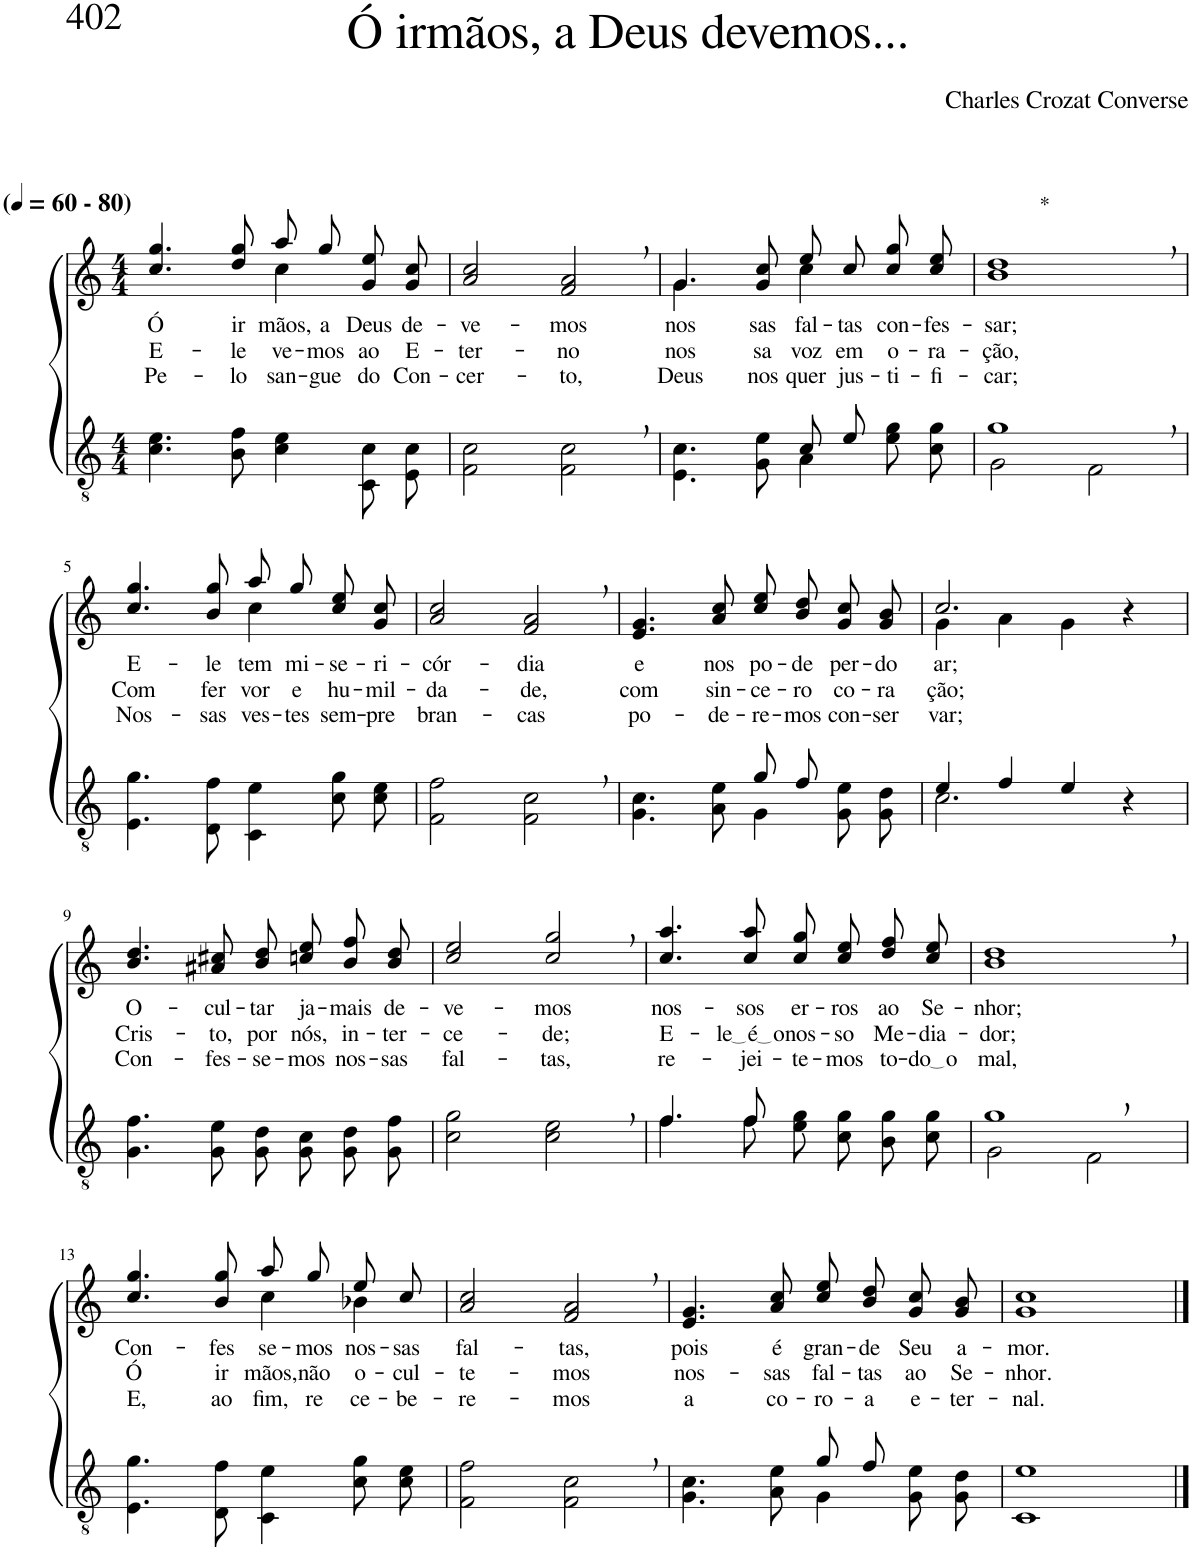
**kern	**kern	**text	**text	**text
*part2	*part1	*part1	*part1	*part1
*staff2	*staff1	*staff1	*staff1	*staff1
*I"Parte III e IV	*I"Parte I e II	*	*	*
*clefGv2	*clefG2	*	*	*
*Trd4c7	*Trd4c7	*	*	*
*k[]	*k[]	*	*	*
*M4/4	*M4/4	*	*	*
*MM60	*MM60	*	*	*
=1	=1	=1	=1	=1
!	!LO:TX:a:B:t=(	!	!	!
!	!LO:TX:a:B:t=- 80)	!	!	!
!	!	!LO:LY:b	!LO:LY:b	!LO:LY:b
*	*^	*	*	*
4.c\ 4.e\	4.cc/ 4.gg/	2ryy	Ó	E-	Pe-
!	!	!	!LO:LY:b	!LO:LY:b	!LO:LY:b
8B\ 8f\	8dd/ 8gg/	.	ir-	-le-	-lo
!	!	!	!LO:LY:b	!LO:LY:b	!LO:LY:b
4c\ 4e\	8aa/L	4cc\	-mãos,	-ve-	san-
!	!	!	!LO:LY:b	!LO:LY:b	!LO:LY:b
.	8gg/J	.	a	-mos	-gue
!	!	!	!LO:LY:b	!LO:LY:b	!LO:LY:b
8C/ 8c/L	8g/ 8ee/L	4ryy	Deus	ao	do
!	!	!	!LO:LY:b	!LO:LY:b	!LO:LY:b
8E/ 8c/J	8g/ 8cc/J	.	de-	E-	Con-
*	*v	*v	*	*	*
=2	=2	=2	=2	=2
!	!	!LO:LY:b	!LO:LY:b	!LO:LY:b
2F\ 2c\	2a/ 2cc/	-ve-	-ter-	-cer-
!	!	!LO:LY:b	!LO:LY:b	!LO:LY:b
2F\, 2c\,	2f/, 2a/,	-mos	-no	-to,
=3	=3	=3	=3	=3
*^	*^	*	*	*
!	!	!	!	!LO:LY:b	!LO:LY:b	!LO:LY:b
2ryy	4.E\ 4.c\	4.g/	4.g\	nos-	nos-	Deus
!	!	!	!	!LO:LY:b	!LO:LY:b	!LO:LY:b
.	8G\ 8e\	8g/ 8cc/	8ryy	-sas	-sa	nos
!	!	!	!	!LO:LY:b	!LO:LY:b	!LO:LY:b
8c/L	4A\	8ee/L	4cc\	fal-	voz	quer
!	!	!	!	!LO:LY:b	!LO:LY:b	!LO:LY:b
8e/J	.	8cc/J	.	-tas	em	jus-
!	!	!	!	!LO:LY:b	!LO:LY:b	!LO:LY:b
4ryy	8e\ 8g\L	8cc\ 8gg\L	4ryy	con-	o-	-ti-
!	!	!	!	!LO:LY:b	!LO:LY:b	!LO:LY:b
.	8c\ 8g\J	8cc\ 8ee\J	.	-fes-	-ra-	-fi-
*	*	*v	*v	*	*	*
=4	=4	=4	=4	=4	=4
!	!	!LO:TX:a:t=*	!	!	!
!	!	!	!LO:LY:b	!LO:LY:b	!LO:LY:b
1g,	2G\	1b, 1dd,	-sar;	-ção,	-car;
.	2F\	.	.	.	.
!!LO:LB:g=z
=5	=5	=5	=5	=5	=5
!	!	!	!LO:LY:b	!LO:LY:b	!LO:LY:b
*v	*v	*^	*	*	*
4.E\ 4.g\	4.cc/ 4.gg/	2ryy	E-	Com	Nos-
!	!	!	!LO:LY:b	!LO:LY:b	!LO:LY:b
8D\ 8f\	8b/ 8gg/	.	-le	fer-	-sas
!	!	!	!LO:LY:b	!LO:LY:b	!LO:LY:b
4C\ 4e\	8aa/L	4cc\	tem	-vor	ves-
!	!	!	!LO:LY:b	!LO:LY:b	!LO:LY:b
.	8gg/J	.	mi-	e	-tes
!	!	!	!LO:LY:b	!LO:LY:b	!LO:LY:b
8c\ 8g\L	8cc\ 8ee\L	4ryy	-se-	hu-	sem-
!	!	!	!LO:LY:b	!LO:LY:b	!LO:LY:b
8c\ 8e\J	8g\ 8cc\J	.	-ri-	-mil-	-pre
*	*v	*v	*	*	*
=6	=6	=6	=6	=6
!	!	!LO:LY:b	!LO:LY:b	!LO:LY:b
2F\ 2f\	2a/ 2cc/	-cór-	-da-	bran-
!	!	!LO:LY:b	!LO:LY:b	!LO:LY:b
2F\, 2c\,	2f/, 2a/,	-dia	-de,	-cas
=7	=7	=7	=7	=7
*^	*	*	*	*
!	!	!	!LO:LY:b	!LO:LY:b	!LO:LY:b
2ryy	4.G\ 4.c\	4.e/ 4.g/	e	com	po-
!	!	!	!LO:LY:b	!LO:LY:b	!LO:LY:b
.	8A\ 8e\	8a/ 8cc/	nos	sin-	-de-
!	!	!	!LO:LY:b	!LO:LY:b	!LO:LY:b
8g/L	4G\	8cc\ 8ee\L	po-	-ce-	-re-
!	!	!	!LO:LY:b	!LO:LY:b	!LO:LY:b
8f/J	.	8b\ 8dd\J	-de	-ro	-mos
!	!	!	!LO:LY:b	!LO:LY:b	!LO:LY:b
4ryy	8G\ 8e\L	8g/ 8cc/L	per-	co-	con-
!	!	!	!LO:LY:b	!LO:LY:b	!LO:LY:b
.	8G\ 8d\J	8g/ 8b/J	-do-	-ra-	-ser-
=8	=8	=8	=8	=8	=8
*	*	*^	*	*	*
!	!	!	!	!LO:LY:b	!LO:LY:b	!LO:LY:b
4e/	2.c\	2.cc/	4g\	-ar;	-ção;	-var;
4f/	.	.	4a\	.	.	.
4e/	.	.	4g\	.	.	.
4r	4ryy	4r	4ryy	.	.	.
!!LO:LB:g=z
=9	=9	=9	=9	=9	=9	=9
!	!	!	!	!LO:LY:b	!LO:LY:b	!LO:LY:b
*v	*v	*	*	*	*	*
*	*v	*v	*	*	*
4.G\ 4.f\	4.b/ 4.dd/	O-	Cris-	Con-
!	!	!LO:LY:b	!LO:LY:b	!LO:LY:b
8G\ 8e\	8a#X/ 8cc#X/	-cul-	-to,	-fes-
!	!	!LO:LY:b	!LO:LY:b	!LO:LY:b
8G/ 8d/L	8b\ 8dd\L	-tar	por	-se-
!	!	!LO:LY:b	!LO:LY:b	!LO:LY:b
8G/ 8c/J	8ccn\ 8ee\J	ja-	nós,	-mos
!	!	!LO:LY:b	!LO:LY:b	!LO:LY:b
8G\ 8d\L	8b\ 8ff\L	-mais	in-	nos-
!	!	!LO:LY:b	!LO:LY:b	!LO:LY:b
8G\ 8f\J	8b\ 8dd\J	de-	-ter-	-sas
=10	=10	=10	=10	=10
!	!	!LO:LY:b	!LO:LY:b	!LO:LY:b
2c\ 2g\	2cc/ 2ee/	-ve-	-ce-	fal-
!	!	!LO:LY:b	!LO:LY:b	!LO:LY:b
2c\, 2e\,	2cc/, 2gg/,	-mos	-de;	-tas,
=11	=11	=11	=11	=11
*^	*	*	*	*
!	!	!	!LO:LY:b	!LO:LY:b	!LO:LY:b
4.f/	4.f\	4.cc/ 4.aa/	nos-	E-	re-
!	!	!	!LO:LY:b	!LO:LY:b	!LO:LY:b
8f/	8f\	8cc/ 8aa/	-sos	le é o	-jei-
!	!	!	!LO:LY:b	!LO:LY:b	!LO:LY:b
2ryy	8e\ 8g\L	8cc\ 8gg\L	er-	nos-	-te-
!	!	!	!LO:LY:b	!LO:LY:b	!LO:LY:b
.	8c\ 8g\J	8cc\ 8ee\J	-ros	-so	-mos
!	!	!	!LO:LY:b	!LO:LY:b	!LO:LY:b
.	8B\ 8g\L	8dd\ 8ff\L	ao	Me-	to-
!	!	!	!LO:LY:b	!LO:LY:b	!LO:LY:b
.	8c\ 8g\J	8cc\ 8ee\J	Se-	-dia-	do o
=12	=12	=12	=12	=12	=12
!	!	!	!LO:LY:b	!LO:LY:b	!LO:LY:b
1g,	2G\	1b, 1dd,	-nhor;	-dor;	mal,
.	2F\	.	.	.	.
!!LO:LB:g=z
=13	=13	=13	=13	=13	=13
!	!	!	!LO:LY:b	!LO:LY:b	!LO:LY:b
*v	*v	*^	*	*	*
4.E\ 4.g\	4.cc/ 4.gg/	2ryy	Con-	Ó	E,
!	!	!	!LO:LY:b	!LO:LY:b	!LO:LY:b
8D\ 8f\	8b/ 8gg/	.	-fes-	ir-	ao
!	!	!	!LO:LY:b	!LO:LY:b	!LO:LY:b
4C\ 4e\	8aa/L	4cc\	-se-	-mãos,	fim,
!	!	!	!LO:LY:b	!LO:LY:b	!LO:LY:b
.	8gg/J	.	-mos	não	re-
!	!	!	!LO:LY:b	!LO:LY:b	!LO:LY:b
8c\ 8g\L	8ee/L	4b-X\	nos-	o-	-ce-
!	!	!	!LO:LY:b	!LO:LY:b	!LO:LY:b
8c\ 8e\J	8cc/J	.	-sas	-cul-	-be-
*	*v	*v	*	*	*
=14	=14	=14	=14	=14
!	!	!LO:LY:b	!LO:LY:b	!LO:LY:b
2F\ 2f\	2a/ 2cc/	fal-	-te-	-re-
!	!	!LO:LY:b	!LO:LY:b	!LO:LY:b
2F\, 2c\,	2f/, 2a/,	-tas,	-mos	-mos
=15	=15	=15	=15	=15
*^	*	*	*	*
!	!	!	!LO:LY:b	!LO:LY:b	!LO:LY:b
2ryy	4.G\ 4.c\	4.e/ 4.g/	pois	nos-	a
!	!	!	!LO:LY:b	!LO:LY:b	!LO:LY:b
.	8A\ 8e\	8a/ 8cc/	é	-sas	co-
!	!	!	!LO:LY:b	!LO:LY:b	!LO:LY:b
8g/L	4G\	8cc\ 8ee\L	gran-	fal-	-ro-
!	!	!	!LO:LY:b	!LO:LY:b	!LO:LY:b
8f/J	.	8b\ 8dd\J	-de	-tas	-a
!	!	!	!LO:LY:b	!LO:LY:b	!LO:LY:b
4ryy	8G\ 8e\L	8g/ 8cc/L	Seu	ao	e-
!	!	!	!LO:LY:b	!LO:LY:b	!LO:LY:b
.	8G\ 8d\J	8g/ 8b/J	a-	Se-	-ter-
=16	=16	=16	=16	=16	=16
!	!	!	!LO:LY:b	!LO:LY:b	!LO:LY:b
*v	*v	*	*	*	*
1C 1e	1g 1cc	-mor.	-nhor.	-nal.
==	==	==	==	==
*-	*-	*-	*-	*-
